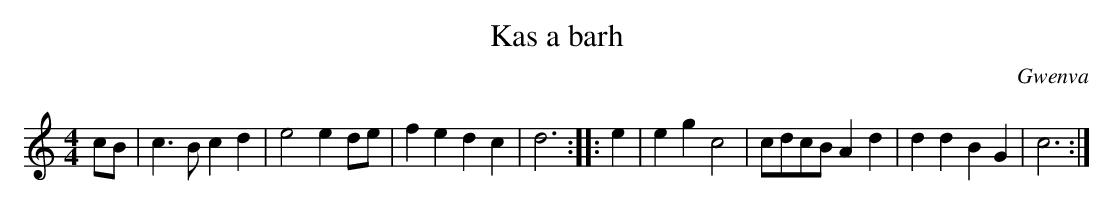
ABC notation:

X:1
T:Kas a barh
C:Gwenva
M:4/4
L:1/8
K:C
cB|c3B c2d2|e4 e2de|f2e2 d2c2|d6:|\
|:e2|e2g2 c4|cdcB A2d2|d2d2 B2G2|c6:|
